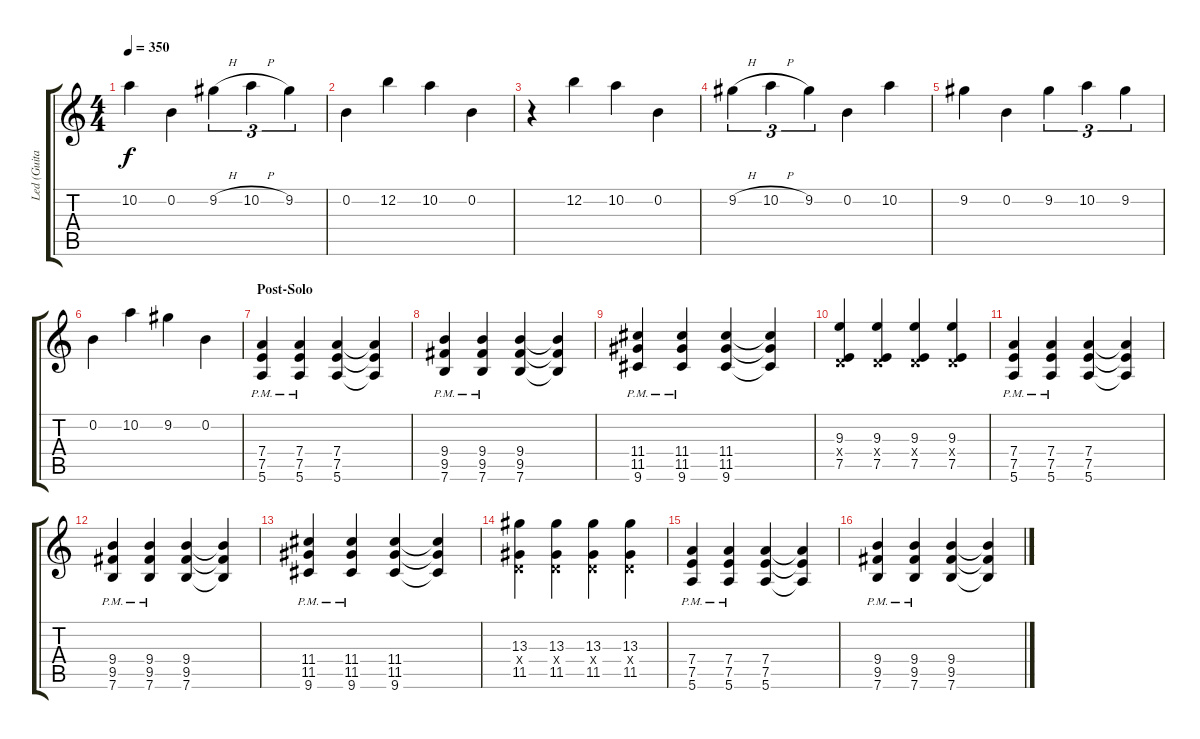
\track ("Led (Guitar 2)" "Led (Guita") {instrument electricguitarjazz}
\staff {score tabs}
\tuning (E4 B3 G3 D3 A2 E2) {hide}
\ts (4 4)
\tempo 350
\clef g2
\ks c
10.2.4{dy f} 0.2.4 9.2{h}.4{tu (3 2)} 10.2{h}.4{tu (3 2)} 9.2.4{tu (3 2)} |
0.2.4 12.2.4 10.2.4 0.2.4 |
r.4 12.2.4 10.2.4 0.2.4 |
9.2{h}.4{tu (3 2)} 10.2{h}.4{tu (3 2)} 9.2.4{tu (3 2)} 0.2.4 10.2.4 |
9.2.4 0.2.4 9.2.4{tu (3 2)} 10.2.4{tu (3 2)} 9.2.4{tu (3 2)} |
0.2.4 10.2.4 9.2.4 0.2.4 |
\section ("" "Post-Solo")
(7.4{pm} 7.5 5.6).4 (7.4{pm} 7.5 5.6).4 (7.4 7.5 5.6).4 (7.4{t} 7.5{t} 5.6{t}).4 |
(9.4{pm} 9.5 7.6).4 (9.4{pm} 9.5 7.6).4 (9.4 9.5 7.6).4 (9.4{t} 9.5{t} 7.6{t}).4 |
(11.4{pm} 11.5 9.6).4 (11.4{pm} 11.5 9.6).4 (11.4 11.5 9.6).4 (11.4{t} 11.5{t} 9.6{t}).4 |
(9.3 0.4{x} 7.5).4 (9.3 0.4{x} 7.5).4 (9.3 0.4{x} 7.5).4 (9.3 0.4{x} 7.5).4 |
(7.4{pm} 7.5 5.6).4 (7.4{pm} 7.5 5.6).4 (7.4 7.5 5.6).4 (7.4{t} 7.5{t} 5.6{t}).4 |
(9.4{pm} 9.5 7.6).4 (9.4{pm} 9.5 7.6).4 (9.4 9.5 7.6).4 (9.4{t} 9.5{t} 7.6{t}).4 |
(11.4{pm} 11.5 9.6).4 (11.4{pm} 11.5 9.6).4 (11.4 11.5 9.6).4 (11.4{t} 11.5{t} 9.6{t}).4 |
(13.3 0.4{x} 11.5).4 (13.3 0.4{x} 11.5).4 (13.3 0.4{x} 11.5).4 (13.3 0.4{x} 11.5).4 |
(7.4{pm} 7.5 5.6).4 (7.4{pm} 7.5 5.6).4 (7.4 7.5 5.6).4 (7.4{t} 7.5{t} 5.6{t}).4 |
(9.4{pm} 9.5 7.6).4 (9.4{pm} 9.5 7.6).4 (9.4 9.5 7.6).4 (9.4{t} 9.5{t} 7.6{t}).4
